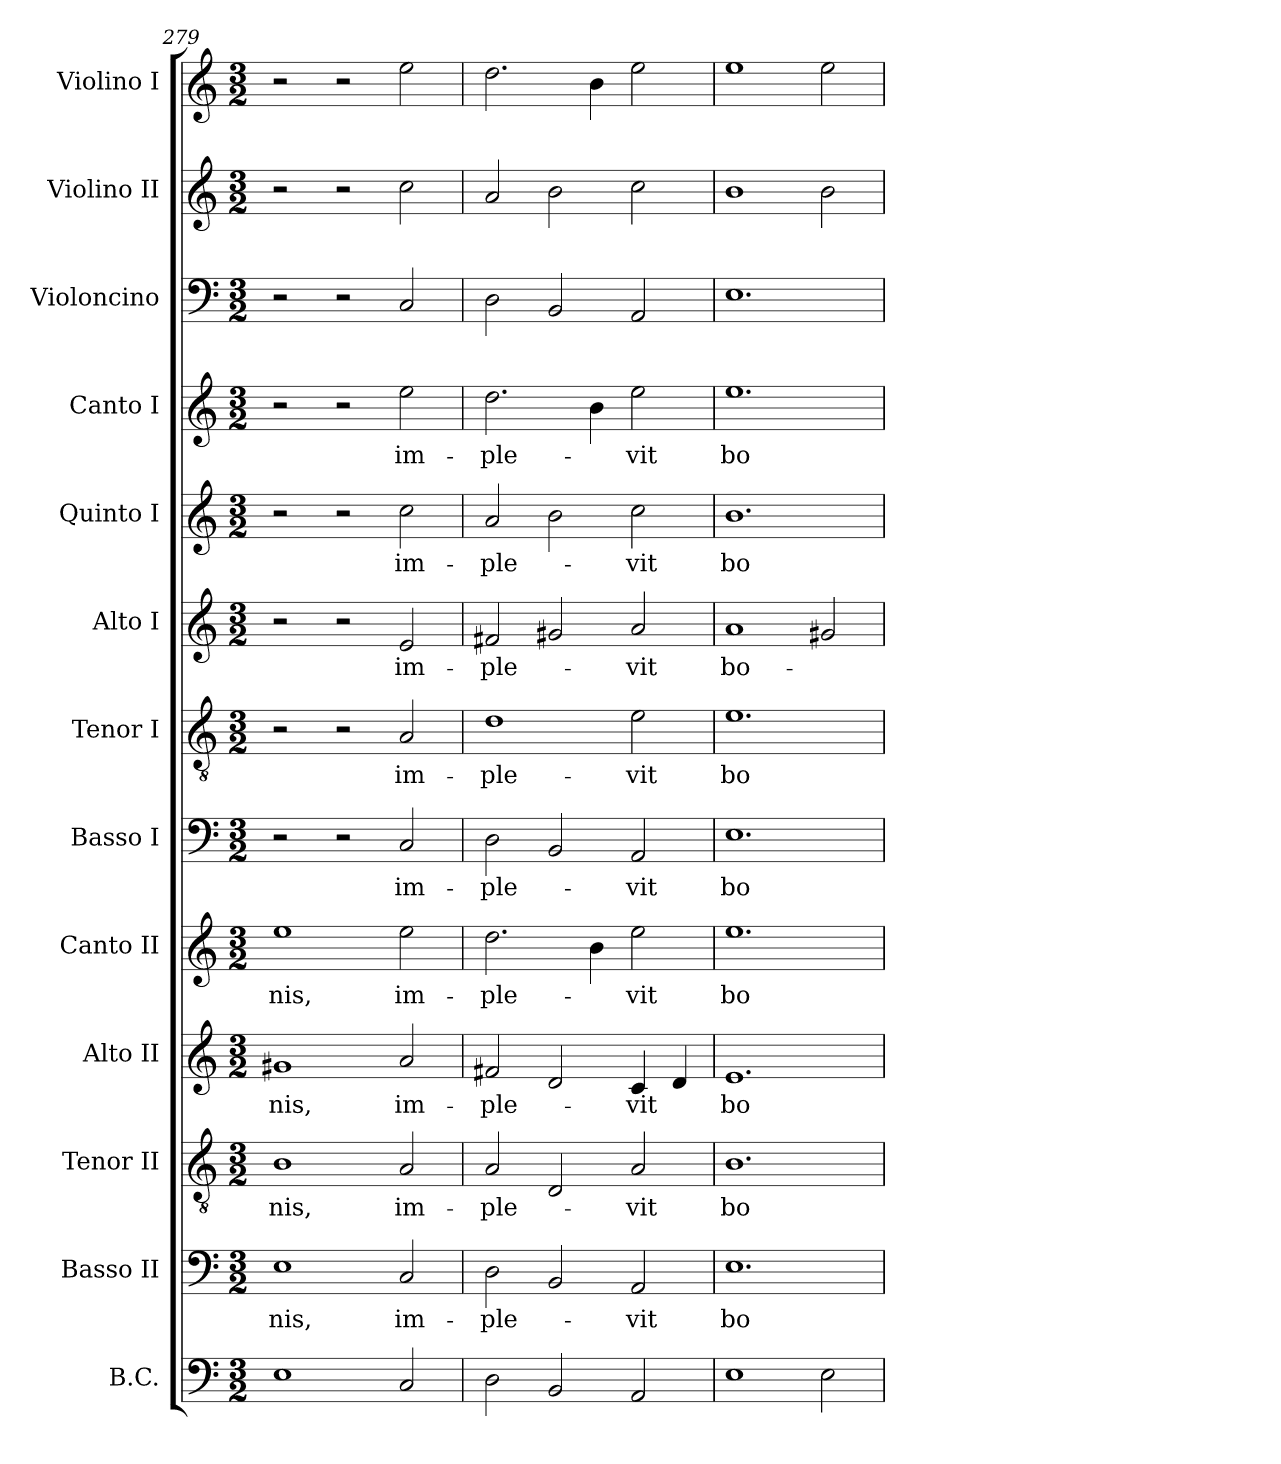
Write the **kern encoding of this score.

**kern	**kern	**text	**kern	**text	**kern	**text	**kern	**text	**kern	**text	**kern	**text	**kern	**text	**kern	**text	**kern	**text	**kern	**kern	**kern
*part13	*part12	*part12	*part11	*part11	*part10	*part10	*part9	*part9	*part8	*part8	*part7	*part7	*part6	*part6	*part5	*part5	*part4	*part4	*part3	*part2	*part1
*staff13	*staff12	*staff12	*staff11	*staff11	*staff10	*staff10	*staff9	*staff9	*staff8	*staff8	*staff7	*staff7	*staff6	*staff6	*staff5	*staff5	*staff4	*staff4	*staff3	*staff2	*staff1
*I"B.C.	*I"Basso II	*	*I"Tenor II	*	*I"Alto II	*	*I"Canto II	*	*I"Basso I	*	*I"Tenor I	*	*I"Alto I	*	*I"Quinto I	*	*I"Canto I	*	*I"Violoncino	*I"Violino II	*I"Violino I
*I'BC	*I'B 2	*	*I'T 2	*	*I'A 2	*	*I'C 2	*	*I'B 1	*	*I'T 1	*	*I'A 1	*	*I'Q 1	*	*I'C 1	*	*	*I'Vln. II	*I'Vln. I
*clefF4	*clefF4	*	*clefGv2	*	*clefG2	*	*clefG2	*	*clefF4	*	*clefGv2	*	*clefG2	*	*clefG2	*	*clefG2	*	*clefF4	*clefG2	*clefG2
*k[]	*k[]	*	*k[]	*	*k[]	*	*k[]	*	*k[]	*	*k[]	*	*k[]	*	*k[]	*	*k[]	*	*k[]	*k[]	*k[]
*C:	*C:	*	*C:	*	*C:	*	*C:	*	*C:	*	*C:	*	*C:	*	*C:	*	*C:	*	*C:	*C:	*C:
*M3/2	*M3/2	*	*M3/2	*	*M3/2	*	*M3/2	*	*M3/2	*	*M3/2	*	*M3/2	*	*M3/2	*	*M3/2	*	*M3/2	*M3/2	*M3/2
=279	=279	=279	=279	=279	=279	=279	=279	=279	=279	=279	=279	=279	=279	=279	=279	=279	=279	=279	=279	=279	=279
!	!	!LO:LY:b	!	!	!	!	!	!	!	!	!	!	!	!	!	!	!	!	!	!	!
!	!	!	!	!LO:LY:b	!	!	!	!	!	!	!	!	!	!	!	!	!	!	!	!	!
!	!	!	!	!	!	!LO:LY:b	!	!	!	!	!	!	!	!	!	!	!	!	!	!	!
!	!	!	!	!	!	!	!	!LO:LY:b	!	!	!	!	!	!	!	!	!	!	!	!	!
1E	1E	-nis,	1B	-nis,	1g#X	-nis,	1ee	-nis,	2r	.	2r	.	2r	.	2r	.	2r	.	2r	2r	2r
.	.	.	.	.	.	.	.	.	2r	.	2r	.	2r	.	2r	.	2r	.	2r	2r	2r
!	!	!LO:LY:b	!	!	!	!	!	!	!	!	!	!	!	!	!	!	!	!	!	!	!
!	!	!	!	!LO:LY:b	!	!	!	!	!	!	!	!	!	!	!	!	!	!	!	!	!
!	!	!	!	!	!	!LO:LY:b	!	!	!	!	!	!	!	!	!	!	!	!	!	!	!
!	!	!	!	!	!	!	!	!LO:LY:b	!	!	!	!	!	!	!	!	!	!	!	!	!
!	!	!	!	!	!	!	!	!	!	!LO:LY:b	!	!	!	!	!	!	!	!	!	!	!
!	!	!	!	!	!	!	!	!	!	!	!	!LO:LY:b	!	!	!	!	!	!	!	!	!
!	!	!	!	!	!	!	!	!	!	!	!	!	!	!LO:LY:b	!	!	!	!	!	!	!
!	!	!	!	!	!	!	!	!	!	!	!	!	!	!	!	!LO:LY:b	!	!	!	!	!
!	!	!	!	!	!	!	!	!	!	!	!	!	!	!	!	!	!	!LO:LY:b	!	!	!
2C/	2C/	im-	2A/	im-	2a/	im-	2ee\	im-	2C/	im-	2A/	im-	2e/	im-	2cc\	-im-	2ee\	im-	2C/	2cc\	2ee\
=280	=280	=280	=280	=280	=280	=280	=280	=280	=280	=280	=280	=280	=280	=280	=280	=280	=280	=280	=280	=280	=280
!	!	!LO:LY:b	!	!	!	!	!	!	!	!	!	!	!	!	!	!	!	!	!	!	!
!	!	!	!	!LO:LY:b	!	!	!	!	!	!	!	!	!	!	!	!	!	!	!	!	!
!	!	!	!	!	!	!LO:LY:b	!	!	!	!	!	!	!	!	!	!	!	!	!	!	!
!	!	!	!	!	!	!	!	!LO:LY:b	!	!	!	!	!	!	!	!	!	!	!	!	!
!	!	!	!	!	!	!	!	!	!	!LO:LY:b	!	!	!	!	!	!	!	!	!	!	!
!	!	!	!	!	!	!	!	!	!	!	!	!LO:LY:b	!	!	!	!	!	!	!	!	!
!	!	!	!	!	!	!	!	!	!	!	!	!	!	!LO:LY:b	!	!	!	!	!	!	!
!	!	!	!	!	!	!	!	!	!	!	!	!	!	!	!	!LO:LY:b	!	!	!	!	!
!	!	!	!	!	!	!	!	!	!	!	!	!	!	!	!	!	!	!LO:LY:b	!	!	!
2D\	2D\	-ple-	2A/	-ple-	2f#X/	-ple-	2.dd\	-ple-	2D\	-ple-	1d	-ple-	2f#X/	-ple-	2a/	-ple-	2.dd\	-ple-	2D\	2a/	2.dd\
2BB/	2BB/	.	2D/	.	2d/	.	.	.	2BB/	.	.	.	2g#X/	.	2b\	.	.	.	2BB/	2b\	.
.	.	.	.	.	.	.	4b\	.	.	.	.	.	.	.	.	.	4b\	.	.	.	4b\
!	!	!LO:LY:b	!	!	!	!	!	!	!	!	!	!	!	!	!	!	!	!	!	!	!
!	!	!	!	!LO:LY:b	!	!	!	!	!	!	!	!	!	!	!	!	!	!	!	!	!
!	!	!	!	!	!	!LO:LY:b	!	!	!	!	!	!	!	!	!	!	!	!	!	!	!
!	!	!	!	!	!	!	!	!LO:LY:b	!	!	!	!	!	!	!	!	!	!	!	!	!
!	!	!	!	!	!	!	!	!	!	!LO:LY:b	!	!	!	!	!	!	!	!	!	!	!
!	!	!	!	!	!	!	!	!	!	!	!	!LO:LY:b	!	!	!	!	!	!	!	!	!
!	!	!	!	!	!	!	!	!	!	!	!	!	!	!LO:LY:b	!	!	!	!	!	!	!
!	!	!	!	!	!	!	!	!	!	!	!	!	!	!	!	!LO:LY:b	!	!	!	!	!
!	!	!	!	!	!	!	!	!	!	!	!	!	!	!	!	!	!	!LO:LY:b	!	!	!
2AA/	2AA/	-vit	2A/	-vit	4c/	-vit	2ee\	-vit	2AA/	-vit	2e\	-vit	2a/	-vit	2cc\	-vit	2ee\	-vit	2AA/	2cc\	2ee\
.	.	.	.	.	4d/	.	.	.	.	.	.	.	.	.	.	.	.	.	.	.	.
=281	=281	=281	=281	=281	=281	=281	=281	=281	=281	=281	=281	=281	=281	=281	=281	=281	=281	=281	=281	=281	=281
!	!	!LO:LY:b	!	!	!	!	!	!	!	!	!	!	!	!	!	!	!	!	!	!	!
!	!	!	!	!LO:LY:b	!	!	!	!	!	!	!	!	!	!	!	!	!	!	!	!	!
!	!	!	!	!	!	!LO:LY:b	!	!	!	!	!	!	!	!	!	!	!	!	!	!	!
!	!	!	!	!	!	!	!	!LO:LY:b	!	!	!	!	!	!	!	!	!	!	!	!	!
!	!	!	!	!	!	!	!	!	!	!LO:LY:b	!	!	!	!	!	!	!	!	!	!	!
!	!	!	!	!	!	!	!	!	!	!	!	!LO:LY:b	!	!	!	!	!	!	!	!	!
!	!	!	!	!	!	!	!	!	!	!	!	!	!	!LO:LY:b	!	!	!	!	!	!	!
!	!	!	!	!	!	!	!	!	!	!	!	!	!	!	!	!LO:LY:b	!	!	!	!	!
!	!	!	!	!	!	!	!	!	!	!	!	!	!	!	!	!	!	!LO:LY:b	!	!	!
1E	1.E	bo-	1.B	bo-	1.e	bo-	1.ee	bo-	1.E	bo-	1.e	bo-	1a	bo-	1.b	bo-	1.ee	bo-	1.E	1b	1ee
2E\	.	.	.	.	.	.	.	.	.	.	.	.	2g#X/	.	.	.	.	.	.	2b\	2ee\
=	=	=	=	=	=	=	=	=	=	=	=	=	=	=	=	=	=	=	=	=	=
*-	*-	*-	*-	*-	*-	*-	*-	*-	*-	*-	*-	*-	*-	*-	*-	*-	*-	*-	*-	*-	*-
